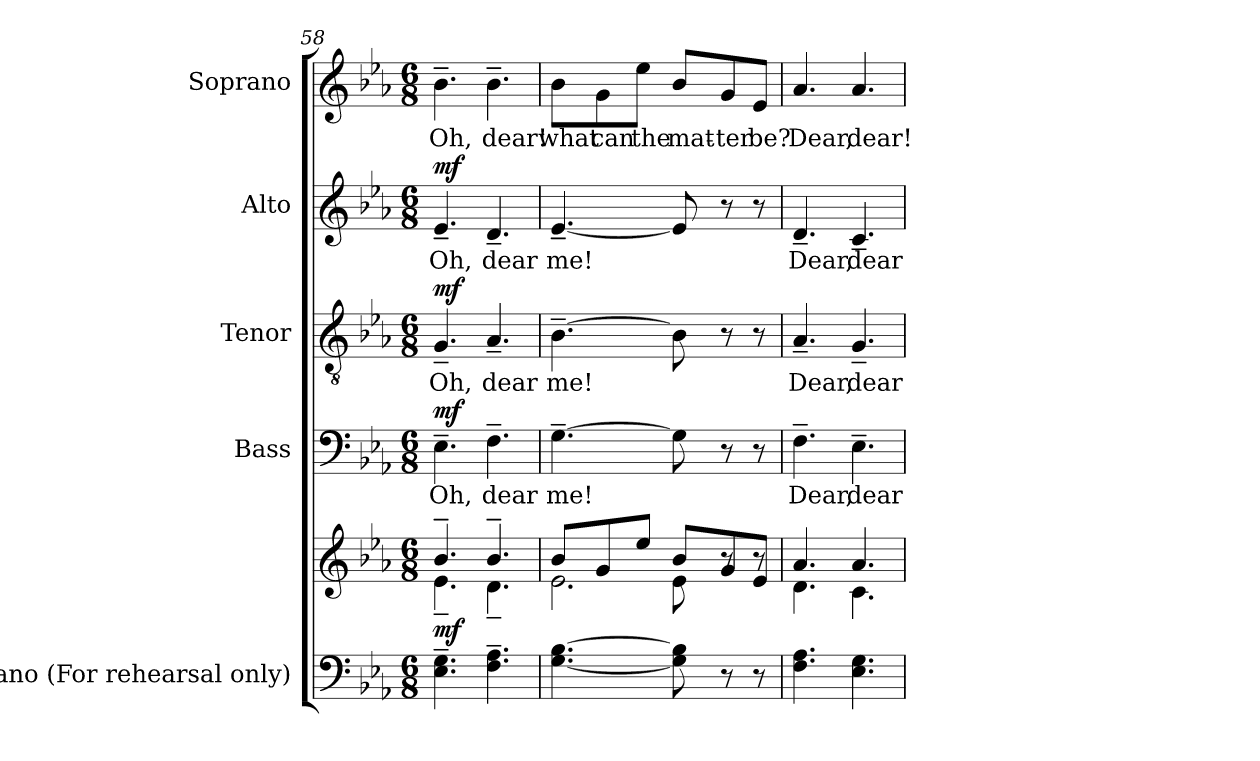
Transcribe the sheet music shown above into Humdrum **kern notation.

**kern	**kern	**dynam	**kern	**text	**dynam	**kern	**text	**dynam	**kern	**text	**dynam	**kern	**text
*part5	*part5	*part5	*part4	*part4	*part4	*part3	*part3	*part3	*part2	*part2	*part2	*part1	*part1
*staff6	*staff5	*staff5/6	*staff4	*staff4	*staff4	*staff3	*staff3	*staff3	*staff2	*staff2	*staff2	*staff1	*staff1
*I"Piano (For  rehearsal only)	*	*	*I"Bass	*	*	*I"Tenor	*	*	*I"Alto	*	*	*I"Soprano	*
*I'Pno.	*	*	*I'B.	*	*	*I'T.	*	*	*I'A.	*	*	*I'S.	*
*clefF4	*clefG2	*	*clefF4	*	*	*clefGv2	*	*	*clefG2	*	*	*clefG2	*
*	*	*	*	*	*	*ITrd7c12	*	*	*	*	*	*	*
*k[b-e-a-]	*k[b-e-a-]	*	*k[b-e-a-]	*	*	*k[b-e-a-]	*	*	*k[b-e-a-]	*	*	*k[b-e-a-]	*
*E-:	*E-:	*	*E-:	*	*	*E-:	*	*	*E-:	*	*	*E-:	*
*M6/8	*M6/8	*	*M6/8	*	*	*M6/8	*	*	*M6/8	*	*	*M6/8	*
=58	=58	=58	=58	=58	=58	=58	=58	=58	=58	=58	=58	=58	=58
*	*^	*	*	*	*	*	*	*	*	*	*	*	*
!	!	!	!	!	!LO:LY:b:color=#000000	!	!	!	!	!	!	!	!	!
!	!	!	!	!	!	!	!	!LO:LY:b:color=#000000	!	!	!	!	!	!
!	!	!	!	!	!	!	!	!	!	!	!LO:LY:b:color=#000000	!	!	!
!	!	!	!	!	!	!	!	!	!	!	!	!	!	!LO:LY:b:color=#000000
4.E-i\~ 4.Gi~	4.b-~i/	4.e-~i\	mf	4.E-~i\	Oh,	mf	4.GG~i/	Oh,	mf	4.e-~i/	Oh,	mf	4.b-~i\	Oh,
!	!	!	!	!	!LO:LY:b:color=#000000	!	!	!	!	!	!	!	!	!
!	!	!	!	!	!	!	!	!LO:LY:b:color=#000000	!	!	!	!	!	!
!	!	!	!	!	!	!	!	!	!	!	!LO:LY:b:color=#000000	!	!	!
!	!	!	!	!	!	!	!	!	!	!	!	!	!	!LO:LY:b:color=#000000
4.Fi\~ 4.A-i~	4.b-~i/	4.d~i\	.	4.F~i\	dear	.	4.AA-~i/	dear	.	4.d~i/	dear	.	4.b-~i\	dear!
=59	=59	=59	=59	=59	=59	=59	=59	=59	=59	=59	=59	=59	=59	=59
*	*^	*^	*	*	*	*	*	*	*	*	*	*	*	*
!	!	!	!	!	!	!	!LO:LY:b:color=#000000	!	!	!	!	!	!	!	!	!
!	!	!	!	!	!	!	!	!	!	!LO:LY:b:color=#000000	!	!	!	!	!	!
!	!	!	!	!	!	!	!	!	!	!	!	!	!LO:LY:b:color=#000000	!	!	!
!	!	!	!	!	!	!	!	!	!	!	!	!	!	!	!	!LO:LY:b:color=#000000
[<4.Gi\ [>4.B-i	8b-i/L	2.e-i\	2ryy	4.ryy	.	[>4.G~i\	me!	.	[>4.BB-~i\	me!	.	[<4.e-~i/	me!	.	8b-i\L	what
!	!	!	!	!	!	!	!	!	!	!	!	!	!	!	!	!LO:LY:b:color=#000000
.	8gi/	.	.	.	.	.	.	.	.	.	.	.	.	.	8gi\	can
!	!	!	!	!	!	!	!	!	!	!	!	!	!	!	!	!LO:LY:b:color=#000000
.	8ee-i/J	.	.	.	.	.	.	.	.	.	.	.	.	.	8ee-i\J	the
!	!	!	!	!	!	!	!	!	!	!	!	!	!	!	!	!LO:LY:b:color=#000000
8Gi\] 8B-i]	8b-i/L	.	.	8e-i\	.	8Gi\]	.	.	8BB-i\]	.	.	8e-i/]	.	.	8b-i/L	mat-
!	!	!	!	!	!	!	!	!	!	!	!	!	!	!	!	!LO:LY:b:color=#000000
8r	8gi/	.	8r	4ryy	.	8r	.	.	8r	.	.	8r	.	.	8gi/	-ter
!	!	!	!	!	!	!	!	!	!	!	!	!	!	!	!	!LO:LY:b:color=#000000
8r	8e-i/J	.	8r	.	.	8r	.	.	8r	.	.	8r	.	.	8e-i/J	be?
*	*	*v	*v	*v	*	*	*	*	*	*	*	*	*	*	*	*
=60	=60	=60	=60	=60	=60	=60	=60	=60	=60	=60	=60	=60	=60	=60
*	*	*^	*	*	*	*	*	*	*	*	*	*	*	*
!	!	!	!	!	!	!LO:LY:b:color=#000000	!	!	!	!	!	!	!	!	!
*	*	*v	*v	*	*	*	*	*	*	*	*	*	*	*	*
*	*	*^	*	*	*	*	*	*	*	*	*	*	*	*
!	!	!	!	!	!	!	!	!	!LO:LY:b:color=#000000	!	!	!	!	!	!
*	*	*v	*v	*	*	*	*	*	*	*	*	*	*	*	*
*	*	*^	*	*	*	*	*	*	*	*	*	*	*	*
!	!	!	!	!	!	!	!	!	!	!	!	!LO:LY:b:color=#000000	!	!	!
*	*	*v	*v	*	*	*	*	*	*	*	*	*	*	*	*
*	*	*^	*	*	*	*	*	*	*	*	*	*	*	*
!	!	!	!	!	!	!	!	!	!	!	!	!	!	!	!LO:LY:b:color=#000000
*	*	*v	*v	*	*	*	*	*	*	*	*	*	*	*	*
4.Fi\ 4.A-i	4.a-i/	4.di\	.	4.F~i\	Dear,	.	4.AA-~i/	Dear,	.	4.d~i/	Dear,	.	4.a-i/	Dear,
!	!	!	!	!	!LO:LY:b:color=#000000	!	!	!	!	!	!	!	!	!
!	!	!	!	!	!	!	!	!LO:LY:b:color=#000000	!	!	!	!	!	!
!	!	!	!	!	!	!	!	!	!	!	!LO:LY:b:color=#000000	!	!	!
!	!	!	!	!	!	!	!	!	!	!	!	!	!	!LO:LY:b:color=#000000
4.E-i\ 4.Gi	4.a-i/	4.ci\	.	4.E-~i\	dear	.	4.GG~i/	dear	.	4.c~i/	dear	.	4.a-i/	dear!
*	*v	*v	*	*	*	*	*	*	*	*	*	*	*	*
=	=	=	=	=	=	=	=	=	=	=	=	=	=
*-	*-	*-	*-	*-	*-	*-	*-	*-	*-	*-	*-	*-	*-
